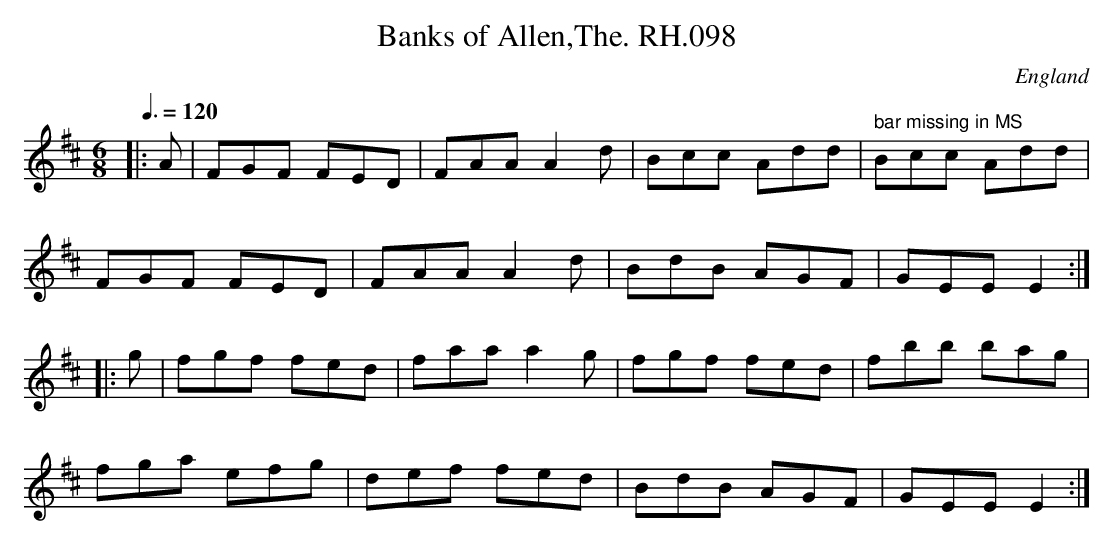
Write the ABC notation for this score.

X:1
T:Banks of Allen,The. RH.098
O:England
M:6/8
L:1/8
Q:3/8=120
K:D major
|:A|FGF FED|FAA A2d|Bcc Add|\
" bar missing in MS"Bcc Add|!
FGF FED|FAA A2d|BdB AGF|GEE E2:|!
|:g|fgf fed|faa a2g|fgf fed|fbb bag|!
fga efg|def fed|BdB AGF|GEE E2:|
